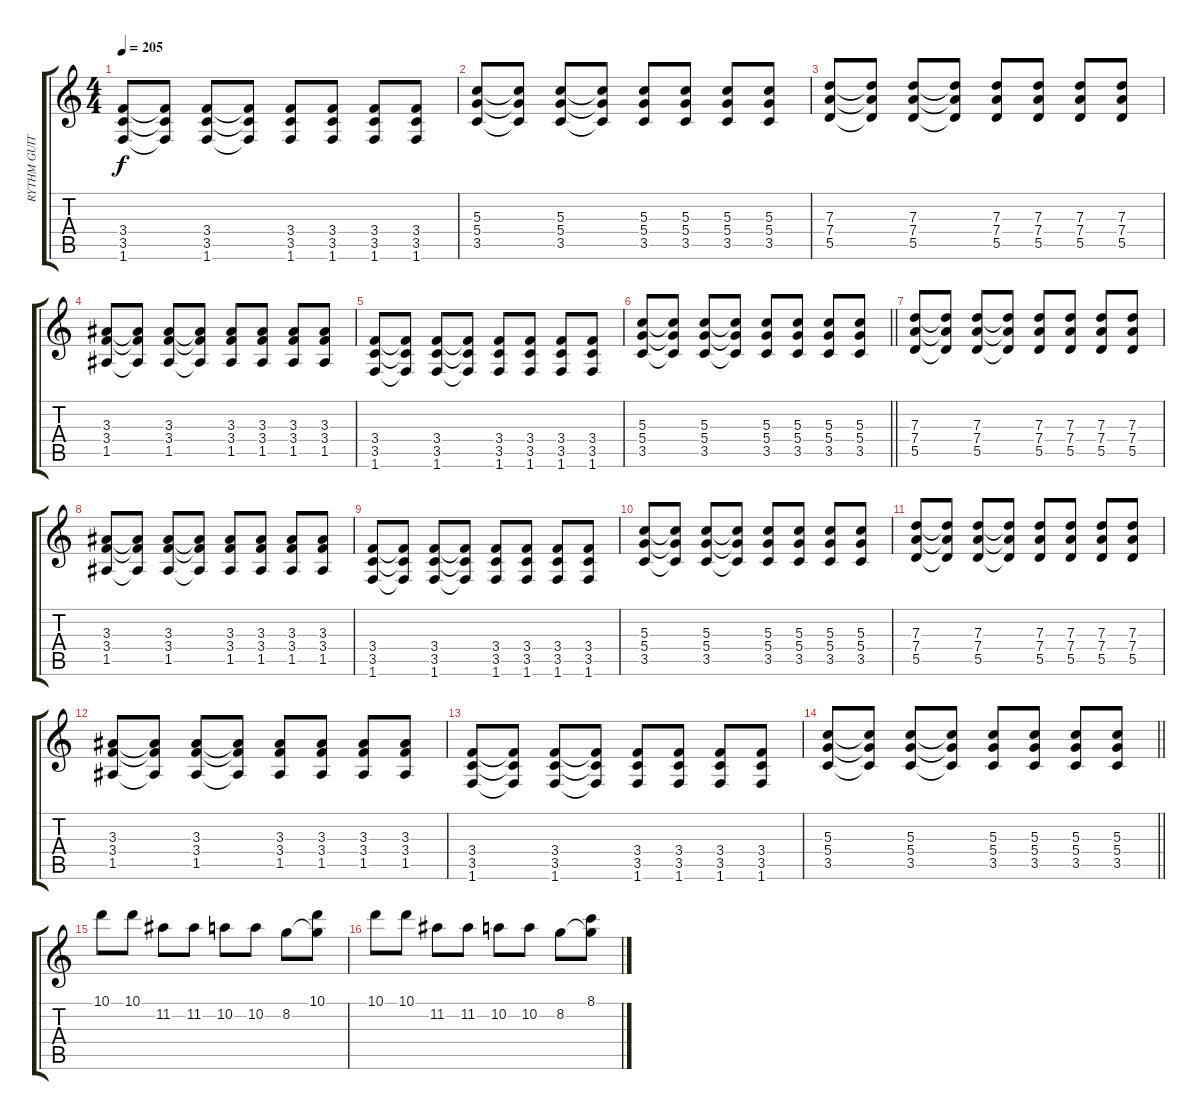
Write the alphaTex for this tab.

\track ("RYTHM GUITAR" "RYTHM GUIT") {instrument overdrivenguitar}
\staff {score tabs}
\tuning (E4 B3 G3 D3 A2 E2) {hide}
\ts (4 4)
\tempo 205
\clef g2
\ks c
(3.4 3.5 1.6).8{dy f} (3.4{t} 3.5{t} 1.6{t}).8 (3.4 3.5 1.6).8 (3.4{t} 3.5{t} 1.6{t}).8 (3.4 3.5 1.6).8 (3.4 3.5 1.6).8 (3.4 3.5 1.6).8 (3.4 3.5 1.6).8 |
(5.3 5.4 3.5).8 (5.3{t} 5.4{t} 3.5{t}).8 (5.3 5.4 3.5).8 (5.3{t} 5.4{t} 3.5{t}).8 (5.3 5.4 3.5).8 (5.3 5.4 3.5).8 (5.3 5.4 3.5).8 (5.3 5.4 3.5).8 |
(7.3 7.4 5.5).8 (7.3{t} 7.4{t} 5.5{t}).8 (7.3 7.4 5.5).8 (7.3{t} 7.4{t} 5.5{t}).8 (7.3 7.4 5.5).8 (7.3 7.4 5.5).8 (7.3 7.4 5.5).8 (7.3 7.4 5.5).8 |
(3.3 3.4 1.5).8 (3.3{t} 3.4{t} 1.5{t}).8 (3.3 3.4 1.5).8 (3.3{t} 3.4{t} 1.5{t}).8 (3.3 3.4 1.5).8 (3.3 3.4 1.5).8 (3.3 3.4 1.5).8 (3.3 3.4 1.5).8 |
(3.4 3.5 1.6).8 (3.4{t} 3.5{t} 1.6{t}).8 (3.4 3.5 1.6).8 (3.4{t} 3.5{t} 1.6{t}).8 (3.4 3.5 1.6).8 (3.4 3.5 1.6).8 (3.4 3.5 1.6).8 (3.4 3.5 1.6).8 |
\barLineRight lightlight
(5.3 5.4 3.5).8 (5.3{t} 5.4{t} 3.5{t}).8 (5.3 5.4 3.5).8 (5.3{t} 5.4{t} 3.5{t}).8 (5.3 5.4 3.5).8 (5.3 5.4 3.5).8 (5.3 5.4 3.5).8 (5.3 5.4 3.5).8 |
(7.3 7.4 5.5).8 (7.3{t} 7.4{t} 5.5{t}).8 (7.3 7.4 5.5).8 (7.3{t} 7.4{t} 5.5{t}).8 (7.3 7.4 5.5).8 (7.3 7.4 5.5).8 (7.3 7.4 5.5).8 (7.3 7.4 5.5).8 |
(3.3 3.4 1.5).8 (3.3{t} 3.4{t} 1.5{t}).8 (3.3 3.4 1.5).8 (3.3{t} 3.4{t} 1.5{t}).8 (3.3 3.4 1.5).8 (3.3 3.4 1.5).8 (3.3 3.4 1.5).8 (3.3 3.4 1.5).8 |
(3.4 3.5 1.6).8 (3.4{t} 3.5{t} 1.6{t}).8 (3.4 3.5 1.6).8 (3.4{t} 3.5{t} 1.6{t}).8 (3.4 3.5 1.6).8 (3.4 3.5 1.6).8 (3.4 3.5 1.6).8 (3.4 3.5 1.6).8 |
(5.3 5.4 3.5).8 (5.3{t} 5.4{t} 3.5{t}).8 (5.3 5.4 3.5).8 (5.3{t} 5.4{t} 3.5{t}).8 (5.3 5.4 3.5).8 (5.3 5.4 3.5).8 (5.3 5.4 3.5).8 (5.3 5.4 3.5).8 |
(7.3 7.4 5.5).8 (7.3{t} 7.4{t} 5.5{t}).8 (7.3 7.4 5.5).8 (7.3{t} 7.4{t} 5.5{t}).8 (7.3 7.4 5.5).8 (7.3 7.4 5.5).8 (7.3 7.4 5.5).8 (7.3 7.4 5.5).8 |
(3.3 3.4 1.5).8 (3.3{t} 3.4{t} 1.5{t}).8 (3.3 3.4 1.5).8 (3.3{t} 3.4{t} 1.5{t}).8 (3.3 3.4 1.5).8 (3.3 3.4 1.5).8 (3.3 3.4 1.5).8 (3.3 3.4 1.5).8 |
(3.4 3.5 1.6).8 (3.4{t} 3.5{t} 1.6{t}).8 (3.4 3.5 1.6).8 (3.4{t} 3.5{t} 1.6{t}).8 (3.4 3.5 1.6).8 (3.4 3.5 1.6).8 (3.4 3.5 1.6).8 (3.4 3.5 1.6).8 |
\barLineRight lightlight
(5.3 5.4 3.5).8 (5.3{t} 5.4{t} 3.5{t}).8 (5.3 5.4 3.5).8 (5.3{t} 5.4{t} 3.5{t}).8 (5.3 5.4 3.5).8 (5.3 5.4 3.5).8 (5.3 5.4 3.5).8 (5.3 5.4 3.5).8 |
10.1.8 10.1.8 11.2.8 11.2.8 10.2.8 10.2.8 8.2.8 (10.1 8.2{t}).8 |
10.1.8 10.1.8 11.2.8 11.2.8 10.2.8 10.2.8 8.2.8 (8.1 8.2{t}).8
